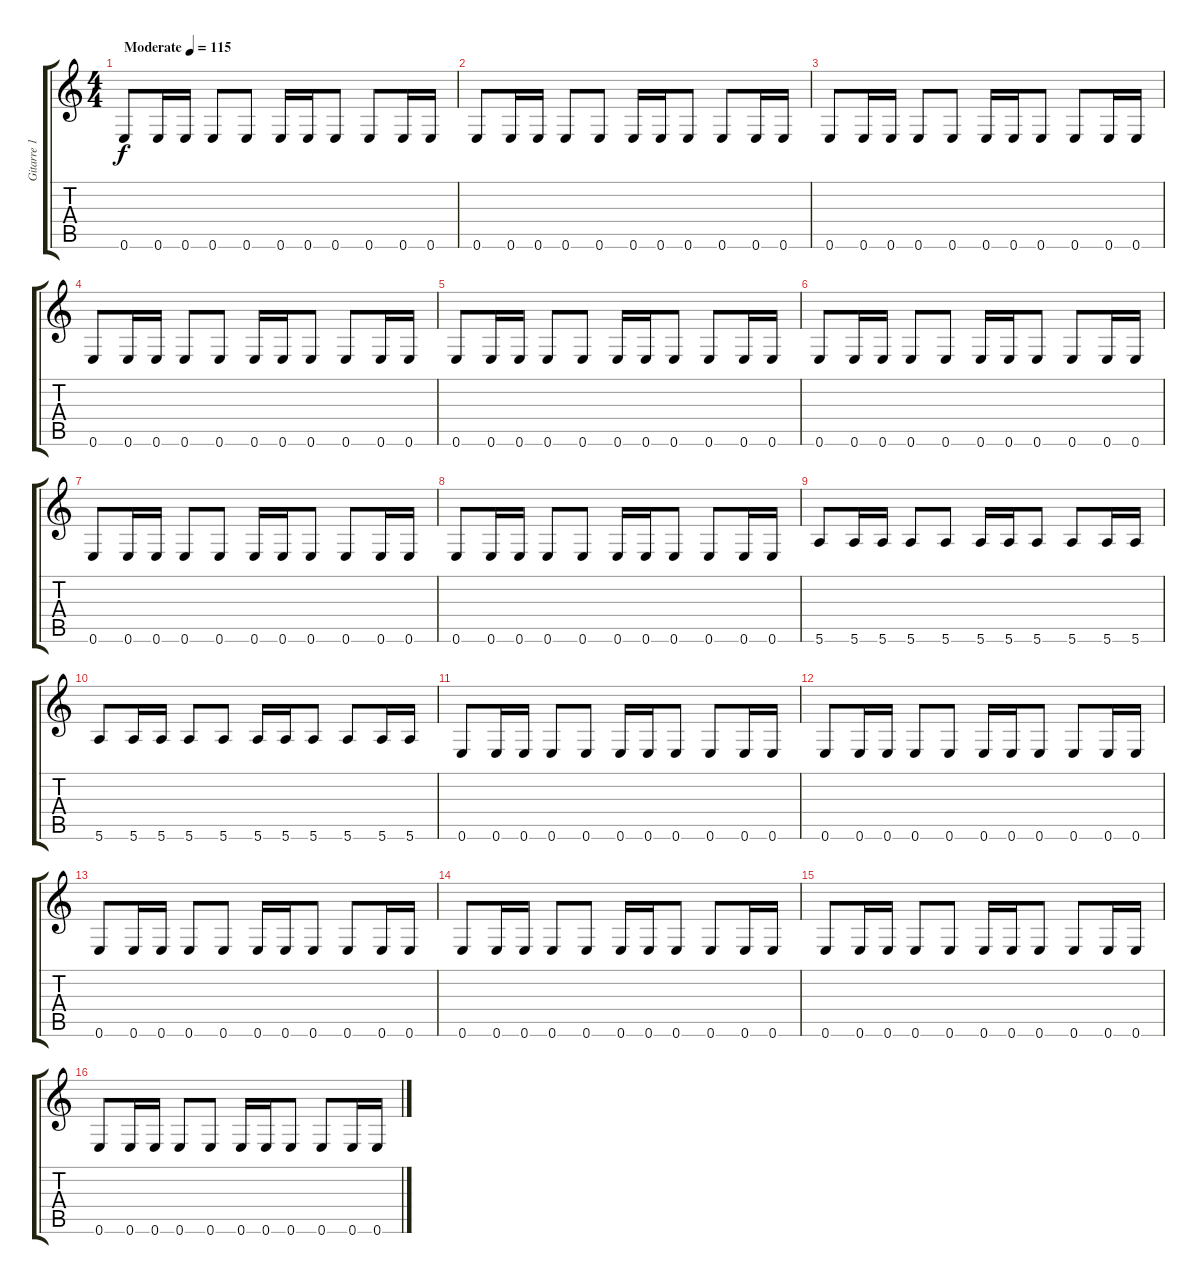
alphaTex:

\track ("Gitarre 1" "Gitarre 1") {instrument acousticguitarsteel}
\staff {score tabs}
\tuning (E4 B3 G3 D3 A2 E2) {hide}
\ts (4 4)
\tempo (115 "Moderate")
\clef g2
\ks c
0.6.8{dy f instrument acousticguitarsteel} 0.6.16 0.6.16 0.6.8 0.6.8 0.6.16 0.6.16 0.6.8 0.6.8 0.6.16 0.6.16 |
0.6.8 0.6.16 0.6.16 0.6.8 0.6.8 0.6.16 0.6.16 0.6.8 0.6.8 0.6.16 0.6.16 |
0.6.8 0.6.16 0.6.16 0.6.8 0.6.8 0.6.16 0.6.16 0.6.8 0.6.8 0.6.16 0.6.16 |
0.6.8 0.6.16 0.6.16 0.6.8 0.6.8 0.6.16 0.6.16 0.6.8 0.6.8 0.6.16 0.6.16 |
0.6.8 0.6.16 0.6.16 0.6.8 0.6.8 0.6.16 0.6.16 0.6.8 0.6.8 0.6.16 0.6.16 |
0.6.8 0.6.16 0.6.16 0.6.8 0.6.8 0.6.16 0.6.16 0.6.8 0.6.8 0.6.16 0.6.16 |
0.6.8 0.6.16 0.6.16 0.6.8 0.6.8 0.6.16 0.6.16 0.6.8 0.6.8 0.6.16 0.6.16 |
0.6.8 0.6.16 0.6.16 0.6.8 0.6.8 0.6.16 0.6.16 0.6.8 0.6.8 0.6.16 0.6.16 |
5.6.8 5.6.16 5.6.16 5.6.8 5.6.8 5.6.16 5.6.16 5.6.8 5.6.8 5.6.16 5.6.16 |
5.6.8 5.6.16 5.6.16 5.6.8 5.6.8 5.6.16 5.6.16 5.6.8 5.6.8 5.6.16 5.6.16 |
0.6.8 0.6.16 0.6.16 0.6.8 0.6.8 0.6.16 0.6.16 0.6.8 0.6.8 0.6.16 0.6.16 |
0.6.8 0.6.16 0.6.16 0.6.8 0.6.8 0.6.16 0.6.16 0.6.8 0.6.8 0.6.16 0.6.16 |
0.6.8 0.6.16 0.6.16 0.6.8 0.6.8 0.6.16 0.6.16 0.6.8 0.6.8 0.6.16 0.6.16 |
0.6.8 0.6.16 0.6.16 0.6.8 0.6.8 0.6.16 0.6.16 0.6.8 0.6.8 0.6.16 0.6.16 |
0.6.8 0.6.16 0.6.16 0.6.8 0.6.8 0.6.16 0.6.16 0.6.8 0.6.8 0.6.16 0.6.16 |
0.6.8 0.6.16 0.6.16 0.6.8 0.6.8 0.6.16 0.6.16 0.6.8 0.6.8 0.6.16 0.6.16
